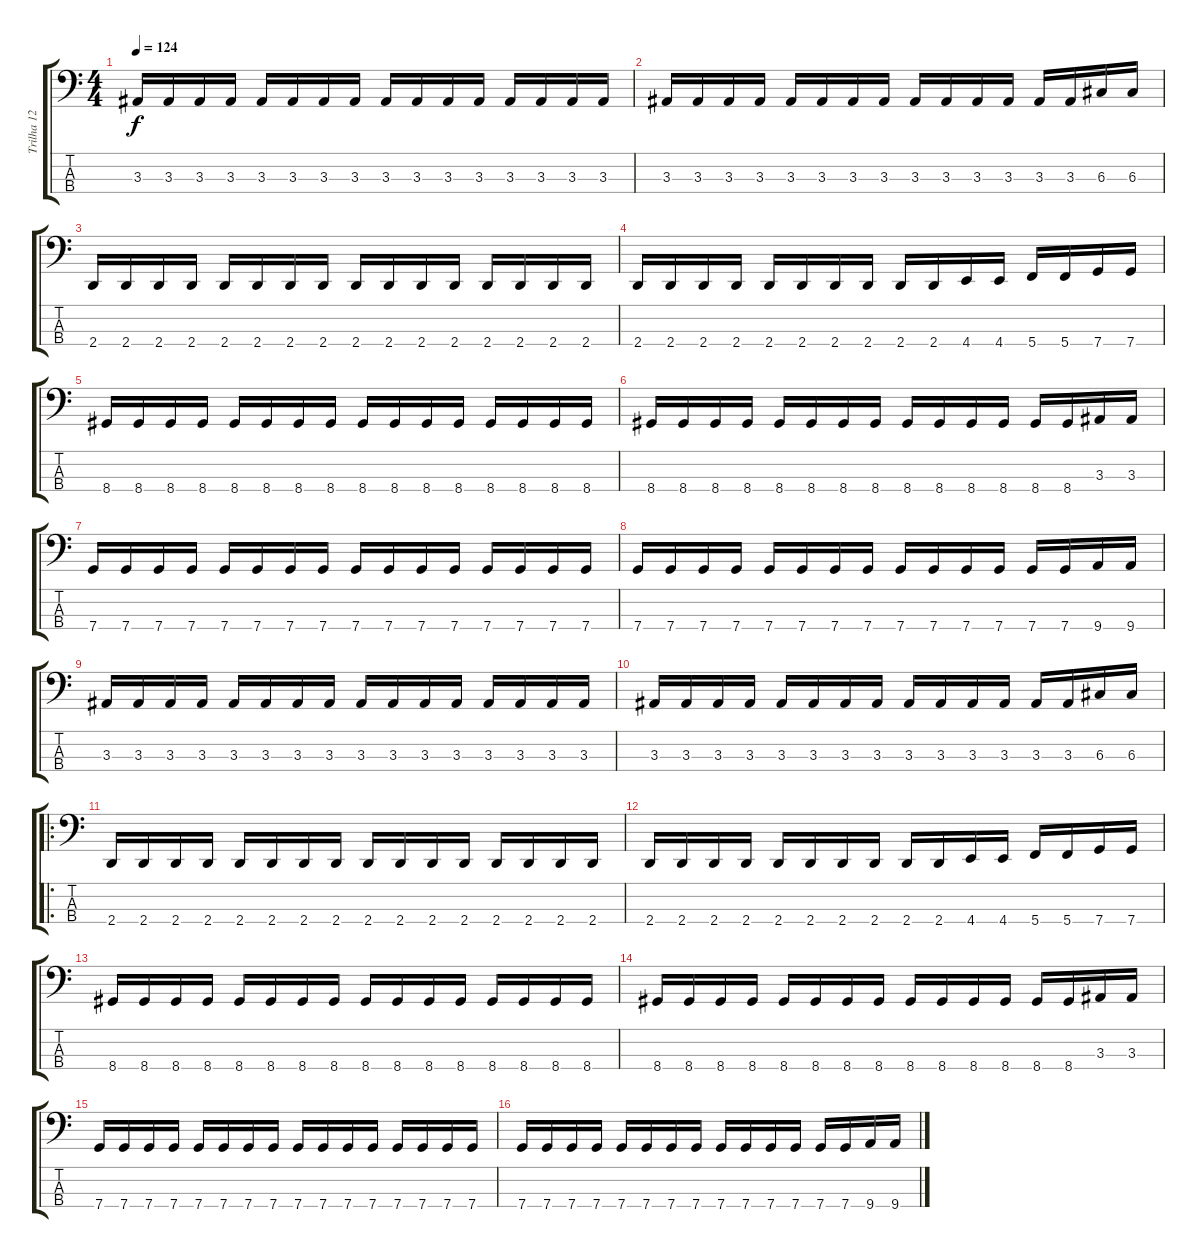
\track ("Trilha 12" "Trilha 12") {instrument electricbasspick}
\staff {score tabs}
\tuning (F2 C2 G1 C1) {hide}
\ts (4 4)
\tempo 124
\clef f4
\ks c
3.3.16{dy f} 3.3.16 3.3.16 3.3.16 3.3.16 3.3.16 3.3.16 3.3.16 3.3.16 3.3.16 3.3.16 3.3.16 3.3.16 3.3.16 3.3.16 3.3.16 |
3.3.16 3.3.16 3.3.16 3.3.16 3.3.16 3.3.16 3.3.16 3.3.16 3.3.16 3.3.16 3.3.16 3.3.16 3.3.16 3.3.16 6.3.16 6.3.16 |
2.4.16 2.4.16 2.4.16 2.4.16 2.4.16 2.4.16 2.4.16 2.4.16 2.4.16 2.4.16 2.4.16 2.4.16 2.4.16 2.4.16 2.4.16 2.4.16 |
2.4.16 2.4.16 2.4.16 2.4.16 2.4.16 2.4.16 2.4.16 2.4.16 2.4.16 2.4.16 4.4.16 4.4.16 5.4.16 5.4.16 7.4.16 7.4.16 |
8.4.16 8.4.16 8.4.16 8.4.16 8.4.16 8.4.16 8.4.16 8.4.16 8.4.16 8.4.16 8.4.16 8.4.16 8.4.16 8.4.16 8.4.16 8.4.16 |
8.4.16 8.4.16 8.4.16 8.4.16 8.4.16 8.4.16 8.4.16 8.4.16 8.4.16 8.4.16 8.4.16 8.4.16 8.4.16 8.4.16 3.3.16 3.3.16 |
7.4.16 7.4.16 7.4.16 7.4.16 7.4.16 7.4.16 7.4.16 7.4.16 7.4.16 7.4.16 7.4.16 7.4.16 7.4.16 7.4.16 7.4.16 7.4.16 |
7.4.16 7.4.16 7.4.16 7.4.16 7.4.16 7.4.16 7.4.16 7.4.16 7.4.16 7.4.16 7.4.16 7.4.16 7.4.16 7.4.16 9.4.16 9.4.16 |
3.3.16 3.3.16 3.3.16 3.3.16 3.3.16 3.3.16 3.3.16 3.3.16 3.3.16 3.3.16 3.3.16 3.3.16 3.3.16 3.3.16 3.3.16 3.3.16 |
3.3.16 3.3.16 3.3.16 3.3.16 3.3.16 3.3.16 3.3.16 3.3.16 3.3.16 3.3.16 3.3.16 3.3.16 3.3.16 3.3.16 6.3.16 6.3.16 |
\ro
2.4.16 2.4.16 2.4.16 2.4.16 2.4.16 2.4.16 2.4.16 2.4.16 2.4.16 2.4.16 2.4.16 2.4.16 2.4.16 2.4.16 2.4.16 2.4.16 |
2.4.16 2.4.16 2.4.16 2.4.16 2.4.16 2.4.16 2.4.16 2.4.16 2.4.16 2.4.16 4.4.16 4.4.16 5.4.16 5.4.16 7.4.16 7.4.16 |
8.4.16 8.4.16 8.4.16 8.4.16 8.4.16 8.4.16 8.4.16 8.4.16 8.4.16 8.4.16 8.4.16 8.4.16 8.4.16 8.4.16 8.4.16 8.4.16 |
8.4.16 8.4.16 8.4.16 8.4.16 8.4.16 8.4.16 8.4.16 8.4.16 8.4.16 8.4.16 8.4.16 8.4.16 8.4.16 8.4.16 3.3.16 3.3.16 |
7.4.16 7.4.16 7.4.16 7.4.16 7.4.16 7.4.16 7.4.16 7.4.16 7.4.16 7.4.16 7.4.16 7.4.16 7.4.16 7.4.16 7.4.16 7.4.16 |
7.4.16 7.4.16 7.4.16 7.4.16 7.4.16 7.4.16 7.4.16 7.4.16 7.4.16 7.4.16 7.4.16 7.4.16 7.4.16 7.4.16 9.4.16 9.4.16
